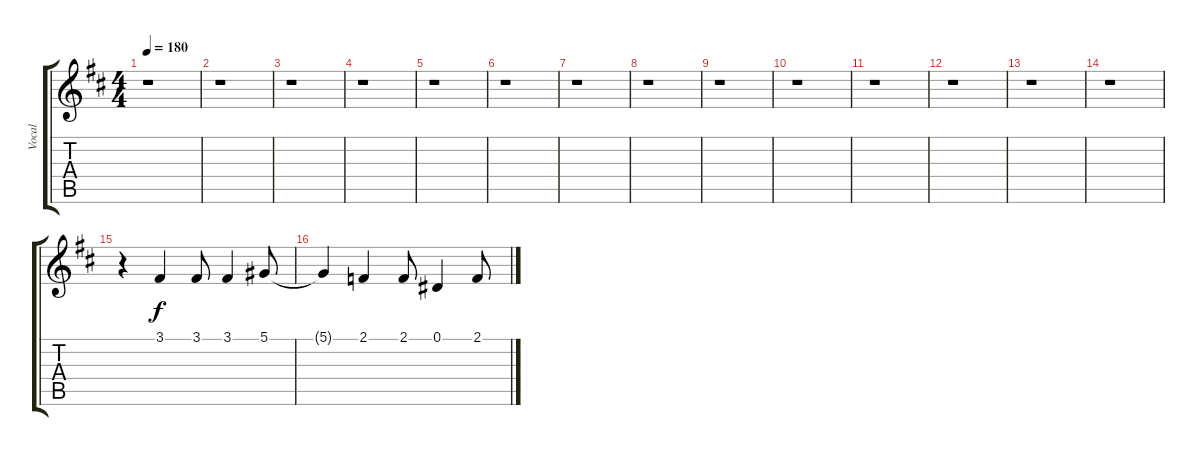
\track ("Vocal" "Vocal") {instrument lead2sawtooth}
\staff {score tabs}
\tuning (Eb4 Bb3 Gb3 Db3 Ab2 Eb2) {hide}
\ts (4 4)
\tempo 180
\clef g2
\ks bminor
r.1{dy f} |
r.1 |
r.1 |
r.1 |
r.1 |
r.1 |
r.1 |
r.1 |
r.1 |
r.1 |
r.1 |
r.1 |
r.1 |
r.1 |
r.4 3.1.4 3.1.8 3.1.4 5.1.8 |
5.1{t}.4 2.1.4 2.1.8 0.1.4 2.1.8
